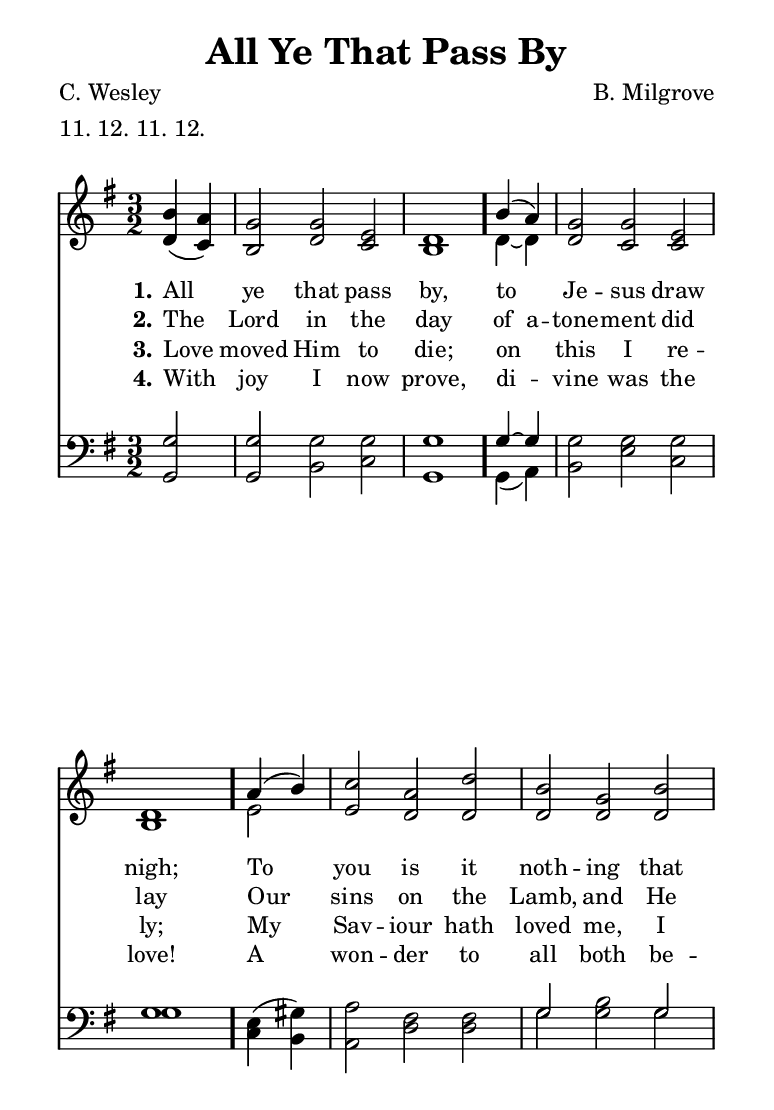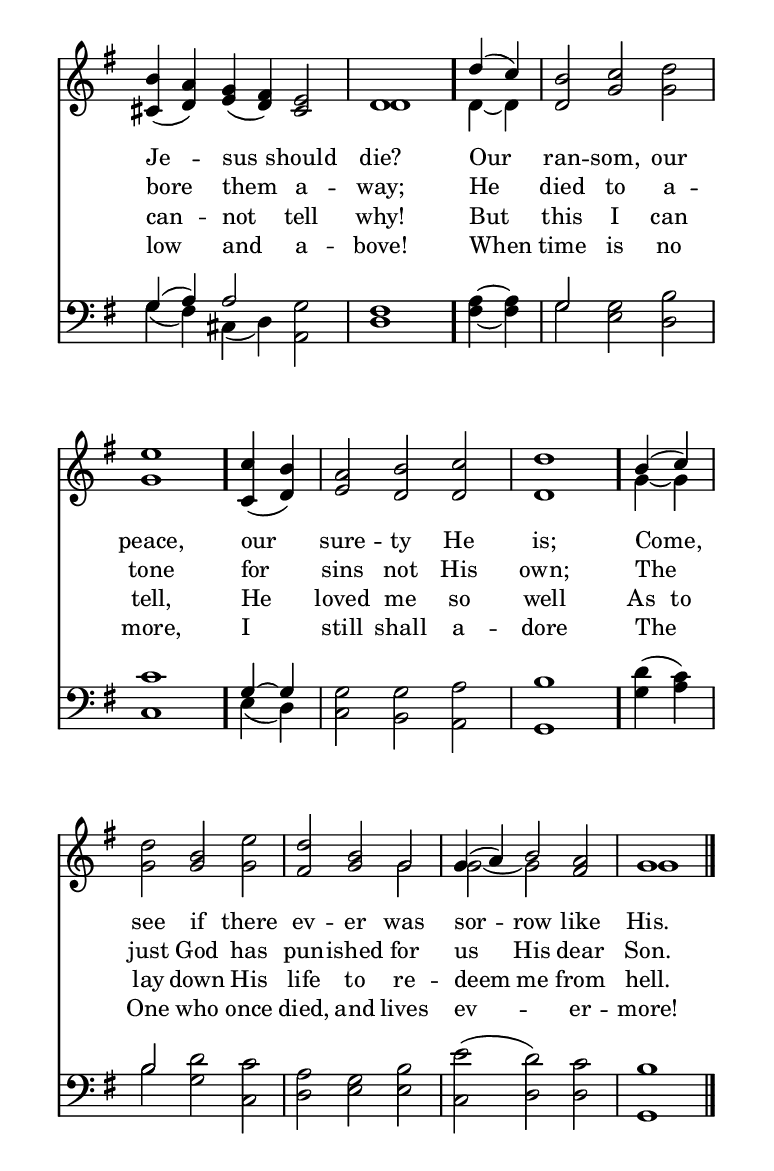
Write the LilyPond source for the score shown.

\include "common/global.ily"
\paper {
  \include "common/paper.ily"
  %ragged-bottom = ##t
  %ragged-last-bottom = ##t
  %systems-per-page = ##f
  %page-count = ##f
}

\header{
  %gospel
  hymnnumber = "60"
  title = "All Ye That Pass By"
  tunename = "Harwich"
  meter = "11. 12. 11. 12."
  poet = "C. Wesley"
  composer = "B. Milgrove"
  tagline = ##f
}

% for fermata in MIDI
ta = { \tempo 4=140 }
tb = { \tempo 4=70  }

patternAA = { c4 c4 | c2 c2 c2 | c1 }
patternAB = { c2    | c2 c2 c2 | c1 \patternAA }

patternBA = { c4 c4 | c2 c2 c2 | c2 c2 c2 c4( c4) c4( c4) c2 | c1 }
patternBB = { c2    | c2 c2 c2 | c2 c2 c2 c4( c4) c4( c4) c2 | c1 }
patternBC = { c4 c4 | c2 c2 c2 | c2 c2 c2 c4( c4) c2      c2 | c1 }
patternBD = { c4 c4 | c2 c2 c2 | c2 c2 c2 c2      c2      c2 | c1 }

global = {
  \include "common/overrides.ily"
  \override Staff.TimeSignature.style = #'numbered
  \time 3/2
  \override Score.MetronomeMark.transparent = ##t % hide all fermata changes too
  \ta
  \key g \major
  \partial 2
  \autoBeamOff
}

notesSoprano = {
\global
\relative c'' {

  \changePitch \patternAA { b( a) | g g e | d | b'( a) | g g e | d }
  \changePitch \patternBA { a'( b) | c a d | b g b | b( a) g( fis) e | d }
  \changePitch \patternAA { d'( c) | b c d | e | c( b) | a b c | d }
  \changePitch \patternBC { b( c) | d b e | d b g | g( a) b a | g }

  \bar "|."

}
}

notesAlto = {
\global
\relative e' {

  \changePitch \patternAA { d( c) | b d c | b | d ~ d | d c c | b }
  \changePitch \patternBB { e | e d d | d d d | cis( d) e( d) cis | d }
  \changePitch \patternAA { d ~ d | d | g g | g | c,( d) | e d d | d }
  \changePitch \patternBD { g ~ g | g g g | fis g g | g ~ g fis | g }

}
}

notesTenor = {
\global
\relative a {

  \changePitch \patternAB { g | g g g | g | g ~ g | g g g | g }
  \changePitch \patternBC { e( gis) | a fis fis | g b g | g( a) a g | fis }
  \changePitch \patternAA { a ~ a | g g b | c | g ~ g | g g a | b }
  \changePitch \patternBD { d( c) | b d c | a g b | e( d) c | b }

}
}

notesBass = {
\global
\relative f, {

  \changePitch \patternAB { g | g b c | g | g( a) | b e c | g' }
  \changePitch \patternBA { c,( b) | a d d | g g g | g( fis) cis( d) a | d }
  \changePitch \patternAA { fis ~ fis | g e d | c | e( d) c b a | g }
  \changePitch \patternBD { g'( a) | b g c, | d e e | c( d) d | g, }

}
}

wordsA = \lyricmode {
\set stanza = "1."

All ye that pass by, \bar "." to Je -- sus draw nigh; \bar "." \eogbreak
To you is it noth -- ing that Je -- sus should die? \bar "." \eogbreak
Our ran -- som, our peace, \bar "." our sure -- ty He is; \bar "." \eogbreak
Come, see if there ev -- er was sor -- row like His. \bar "." \eogbreak

}

wordsB = \lyricmode {
\set stanza = "2."

The Lord in the day { \mon } of a -- { \moff } tone -- ment did lay
Our sins on the Lamb, and He bore them a -- way;
He died to a -- tone for sins not His own;
The just God has pun -- ished for us His dear Son.

}

wordsC = \lyricmode {
\set stanza = "3."

Love moved Him to die; on this I re -- ly;
My Sav -- iour hath loved me, I can -- not tell why!
But this I can tell, He loved me so well
{ \mon } As to { \moff } lay down His life to re -- deem me from hell.

}

wordsD = \lyricmode {
\set stanza = "4."

With joy I now prove, di -- vine was the love!
A won -- der to all both be -- low and a -- bove!
When time is no more, I still shall a -- dore
The One who once died, and lives ev -- _ er -- more!

}

\score {
  \context ChoirStaff <<
    \context Staff = upper <<
      \set Staff.autoBeaming = ##f
      \set ChoirStaff.systemStartDelimiter = #'SystemStartBar
      \set ChoirStaff.printPartCombineTexts = ##f
      \partcombine #'(2 . 11) \notesSoprano \notesAlto
      \context NullVoice = sopranos { \voiceOne << \notesSoprano >> }
      \context Lyrics = one   \lyricsto sopranos \wordsA
      \context Lyrics = two   \lyricsto sopranos \wordsB
      \context Lyrics = three \lyricsto sopranos \wordsC
      \context Lyrics = four  \lyricsto sopranos \wordsD
    >>
    \context Staff = men <<
      \set Staff.autoBeaming = ##f
      \clef bass
      \set ChoirStaff.printPartCombineTexts = ##f
      \partcombine #'(2 . 11) \notesTenor \notesBass
    >>
  >>
  \layout {
    \include "common/layout.ily"
  }
  \midi{
    \include "common/midi.ily"
  }
}

\version "2.19.49"  % necessary for upgrading to future LilyPond versions.

% vi:set et ts=2 sw=2 ai nocindent syntax=lilypond:
